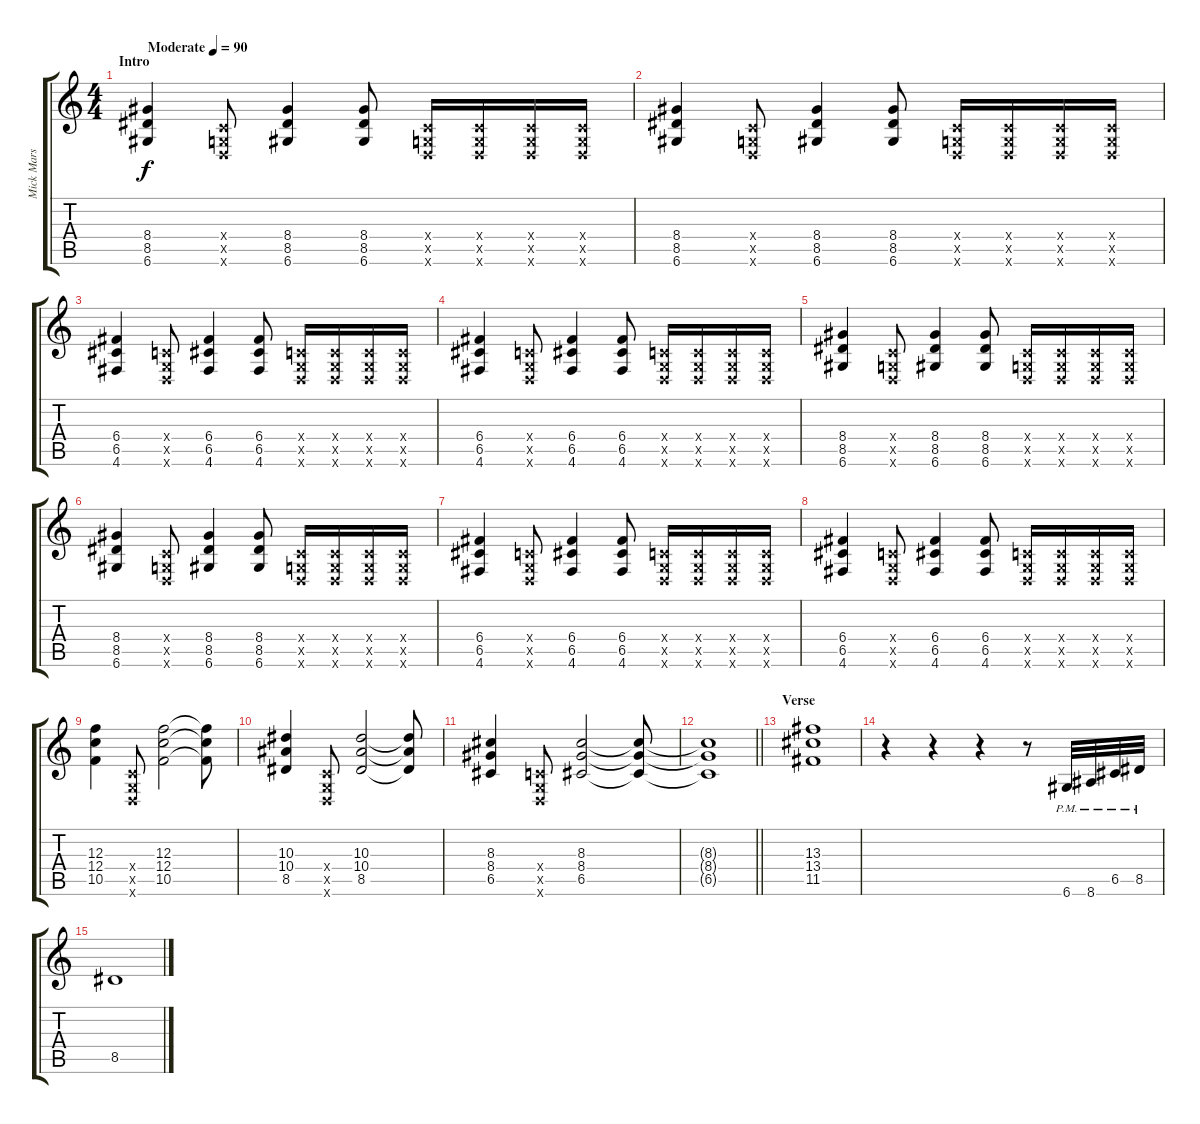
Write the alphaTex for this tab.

\track ("Mick Mars" "Mick Mars") {instrument overdrivenguitar}
\staff {score tabs}
\tuning (D4 A3 F3 C3 G2 D2) {hide}
\ts (4 4)
\section ("" "Intro")
\tempo (90 "Moderate")
\clef g2
\ks c
(8.4 8.5 6.6).4{dy f instrument overdrivenguitar} (0.4{x} 0.5{x} 0.6{x}).8 (8.4 8.5 6.6).4 (8.4 8.5 6.6).8 (0.4{x} 0.5{x} 0.6{x}).16 (0.4{x} 0.5{x} 0.6{x}).16 (0.4{x} 0.5{x} 0.6{x}).16 (0.4{x} 0.5{x} 0.6{x}).16 |
(8.4 8.5 6.6).4 (0.4{x} 0.5{x} 0.6{x}).8 (8.4 8.5 6.6).4 (8.4 8.5 6.6).8 (0.4{x} 0.5{x} 0.6{x}).16 (0.4{x} 0.5{x} 0.6{x}).16 (0.4{x} 0.5{x} 0.6{x}).16 (0.4{x} 0.5{x} 0.6{x}).16 |
(6.4 6.5 4.6).4 (0.4{x} 0.5{x} 0.6{x}).8 (6.4 6.5 4.6).4 (6.4 6.5 4.6).8 (0.4{x} 0.5{x} 0.6{x}).16 (0.4{x} 0.5{x} 0.6{x}).16 (0.4{x} 0.5{x} 0.6{x}).16 (0.4{x} 0.5{x} 0.6{x}).16 |
(6.4 6.5 4.6).4 (0.4{x} 0.5{x} 0.6{x}).8 (6.4 6.5 4.6).4 (6.4 6.5 4.6).8 (0.4{x} 0.5{x} 0.6{x}).16 (0.4{x} 0.5{x} 0.6{x}).16 (0.4{x} 0.5{x} 0.6{x}).16 (0.4{x} 0.5{x} 0.6{x}).16 |
(8.4 8.5 6.6).4 (0.4{x} 0.5{x} 0.6{x}).8 (8.4 8.5 6.6).4 (8.4 8.5 6.6).8 (0.4{x} 0.5{x} 0.6{x}).16 (0.4{x} 0.5{x} 0.6{x}).16 (0.4{x} 0.5{x} 0.6{x}).16 (0.4{x} 0.5{x} 0.6{x}).16 |
(8.4 8.5 6.6).4 (0.4{x} 0.5{x} 0.6{x}).8 (8.4 8.5 6.6).4 (8.4 8.5 6.6).8 (0.4{x} 0.5{x} 0.6{x}).16 (0.4{x} 0.5{x} 0.6{x}).16 (0.4{x} 0.5{x} 0.6{x}).16 (0.4{x} 0.5{x} 0.6{x}).16 |
(6.4 6.5 4.6).4 (0.4{x} 0.5{x} 0.6{x}).8 (6.4 6.5 4.6).4 (6.4 6.5 4.6).8 (0.4{x} 0.5{x} 0.6{x}).16 (0.4{x} 0.5{x} 0.6{x}).16 (0.4{x} 0.5{x} 0.6{x}).16 (0.4{x} 0.5{x} 0.6{x}).16 |
(6.4 6.5 4.6).4 (0.4{x} 0.5{x} 0.6{x}).8 (6.4 6.5 4.6).4 (6.4 6.5 4.6).8 (0.4{x} 0.5{x} 0.6{x}).16 (0.4{x} 0.5{x} 0.6{x}).16 (0.4{x} 0.5{x} 0.6{x}).16 (0.4{x} 0.5{x} 0.6{x}).16 |
(12.3 12.4 10.5).4 (0.4{x} 0.5{x} 0.6{x}).8 (12.3 12.4 10.5).2 (12.3{t} 12.4{t} 10.5{t}).8 |
(10.3 10.4 8.5).4 (0.4{x} 0.5{x} 0.6{x}).8 (10.3 10.4 8.5).2 (10.3{t} 10.4{t} 8.5{t}).8 |
(8.3 8.4 6.5).4 (0.4{x} 0.5{x} 0.6{x}).8 (8.3 8.4 6.5).2 (8.3{t} 8.4{t} 6.5{t}).8 |
\barLineRight lightlight
(8.3{t} 8.4{t} 6.5{t}).1 |
\section ("" "Verse")
(13.3 13.4 11.5).1 |
r.4 r.4 r.4 r.8 6.6{pm}.32 8.6{pm}.32 6.5{pm}.32 8.5{pm}.32 |
8.5.1
